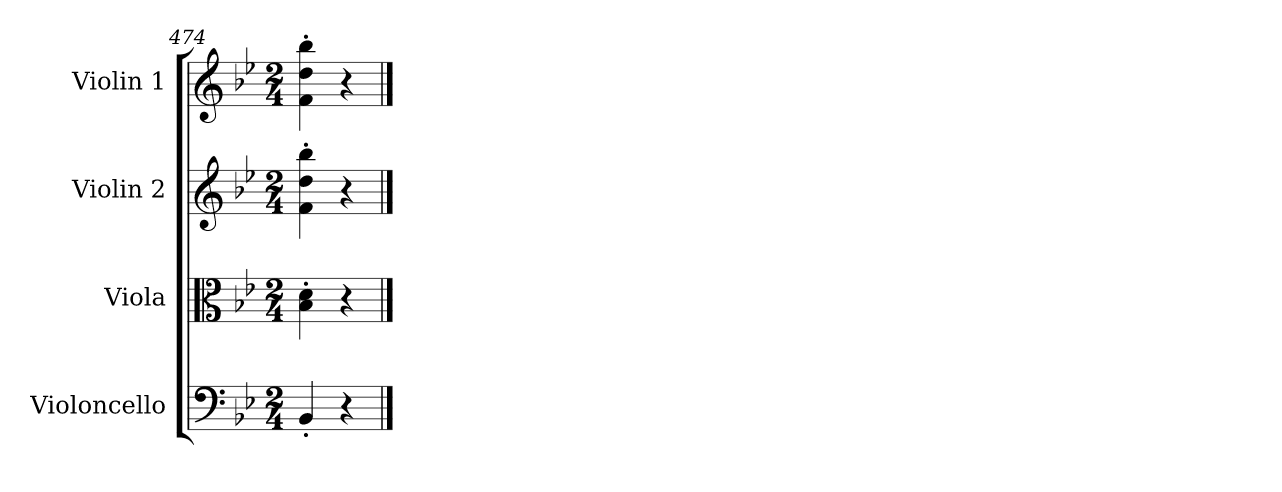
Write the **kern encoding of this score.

**kern	**kern	**kern	**kern
*part4	*part3	*part2	*part1
*staff4	*staff3	*staff2	*staff1
*I"Violoncello	*I"Viola	*I"Violin 2	*I"Violin 1
*I'Vc	*I'Vla	*I'Vln	*I'Vln
*clefF4	*clefC3	*clefG2	*clefG2
*k[b-e-]	*k[b-e-]	*k[b-e-]	*k[b-e-]
*M2/4	*M2/4	*M2/4	*M2/4
=474	=474	=474	=474
4BB-'/	4B-\' 4d\'	4f\' 4dd\' 4bb-\'	4f\' 4dd\' 4bb-\'
4r	4r	4r	4r
==	==	==	==
*-	*-	*-	*-
